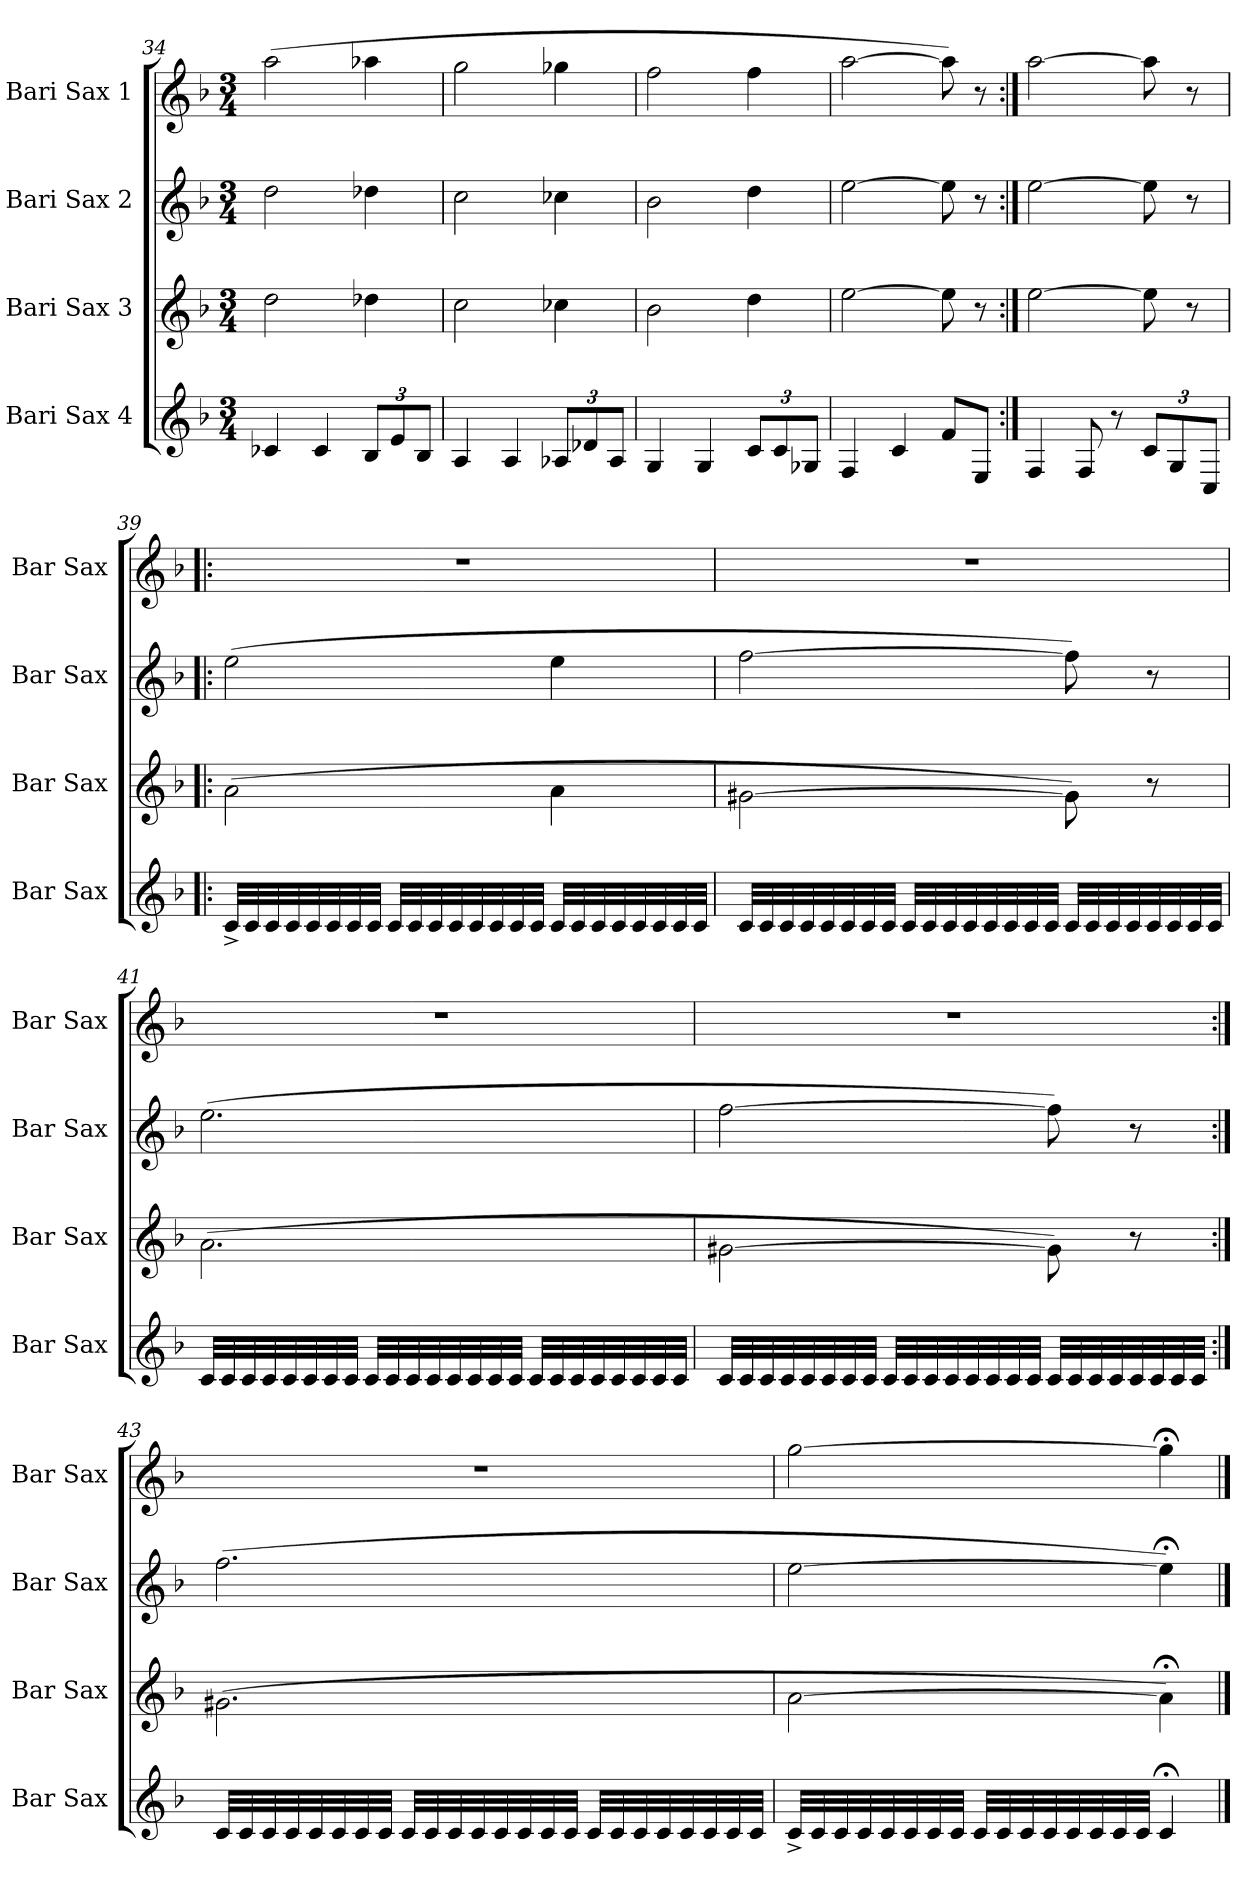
**kern	**kern	**kern	**kern
*part4	*part3	*part2	*part1
*staff4	*staff3	*staff2	*staff1
*I"Bari Sax 4	*I"Bari Sax 3	*I"Bari Sax 2	*I"Bari Sax 1
*I'Bar Sax	*I'Bar Sax	*I'Bar Sax	*I'Bar Sax
*clefG2	*clefG2	*clefG2	*clefG2
*ITrd12c21	*ITrd12c21	*ITrd12c21	*ITrd12c21
*k[b-]	*k[b-]	*k[b-]	*k[b-]
*F:	*F:	*F:	*F:
*M3/4	*M3/4	*M3/4	*M3/4
=34	=34	=34	=34
4C-X/	2d\	2d\	(>2a\
4C-/	.	.	.
12BB-/L	4d-X\	4d-X\	4a-X\
12E/	.	.	.
12BB-/J	.	.	.
=35	=35	=35	=35
4AA/	2c\	2c\	2g\
4AA/	.	.	.
12AA-X/L	4c-X\	4c-X\	4g-X\
12D-X/	.	.	.
12AA-/J	.	.	.
=36	=36	=36	=36
4GG/	2B-\	2B-\	2f\
4GG/	.	.	.
12C/L	4d\	4d\	4f\
12C/	.	.	.
12GG-X/J	.	.	.
=37	=37	=37	=37
4FF/	[2e\	[2e\	[2a\
4C/	.	.	.
8F/L	8e\]	8e\]	8a\])
8EE/J	8r	8r	8r
=38:|!	=38:|!	=38:|!	=38:|!
4FF/	[2e\	[2e\	[2a\
8FF/	.	.	.
8r	.	.	.
12C/L	8e\]	8e\]	8a\]
12GG/	.	.	.
.	8r	8r	8r
12CC/J	.	.	.
!!LO:PB:g=z
=39!|:	=39!|:	=39!|:	=39!|:
32C^</LLL	(>2A\	(>2e\	2.r
32C/	.	.	.
32C/	.	.	.
32C/	.	.	.
32C/	.	.	.
32C/	.	.	.
32C/	.	.	.
32C/JJJ	.	.	.
32C/LLL	.	.	.
32C/	.	.	.
32C/	.	.	.
32C/	.	.	.
32C/	.	.	.
32C/	.	.	.
32C/	.	.	.
32C/JJJ	.	.	.
32C/LLL	4A\	4e\	.
32C/	.	.	.
32C/	.	.	.
32C/	.	.	.
32C/	.	.	.
32C/	.	.	.
32C/	.	.	.
32C/JJJ	.	.	.
=40	=40	=40	=40
32C/LLL	[2G#X\	[2f\	2.r
32C/	.	.	.
32C/	.	.	.
32C/	.	.	.
32C/	.	.	.
32C/	.	.	.
32C/	.	.	.
32C/JJJ	.	.	.
32C/LLL	.	.	.
32C/	.	.	.
32C/	.	.	.
32C/	.	.	.
32C/	.	.	.
32C/	.	.	.
32C/	.	.	.
32C/JJJ	.	.	.
32C/LLL	8G#\])	8f\])	.
32C/	.	.	.
32C/	.	.	.
32C/	.	.	.
32C/	8r	8r	.
32C/	.	.	.
32C/	.	.	.
32C/JJJ	.	.	.
=41	=41	=41	=41
32C/LLL	(>2.A\	(>2.e\	2.r
32C/	.	.	.
32C/	.	.	.
32C/	.	.	.
32C/	.	.	.
32C/	.	.	.
32C/	.	.	.
32C/JJJ	.	.	.
32C/LLL	.	.	.
32C/	.	.	.
32C/	.	.	.
32C/	.	.	.
32C/	.	.	.
32C/	.	.	.
32C/	.	.	.
32C/JJJ	.	.	.
32C/LLL	.	.	.
32C/	.	.	.
32C/	.	.	.
32C/	.	.	.
32C/	.	.	.
32C/	.	.	.
32C/	.	.	.
32C/JJJ	.	.	.
=42	=42	=42	=42
32C/LLL	[2G#X\	[2f\	2.r
32C/	.	.	.
32C/	.	.	.
32C/	.	.	.
32C/	.	.	.
32C/	.	.	.
32C/	.	.	.
32C/JJJ	.	.	.
32C/LLL	.	.	.
32C/	.	.	.
32C/	.	.	.
32C/	.	.	.
32C/	.	.	.
32C/	.	.	.
32C/	.	.	.
32C/JJJ	.	.	.
32C/LLL	8G#\])	8f\])	.
32C/	.	.	.
32C/	.	.	.
32C/	.	.	.
32C/	8r	8r	.
32C/	.	.	.
32C/	.	.	.
32C/JJJ	.	.	.
=43:|!	=43:|!	=43:|!	=43:|!
32C/LLL	(>2.G#X\	(>2.f\	2.r
32C/	.	.	.
32C/	.	.	.
32C/	.	.	.
32C/	.	.	.
32C/	.	.	.
32C/	.	.	.
32C/JJJ	.	.	.
32C/LLL	.	.	.
32C/	.	.	.
32C/	.	.	.
32C/	.	.	.
32C/	.	.	.
32C/	.	.	.
32C/	.	.	.
32C/JJJ	.	.	.
32C/LLL	.	.	.
32C/	.	.	.
32C/	.	.	.
32C/	.	.	.
32C/	.	.	.
32C/	.	.	.
32C/	.	.	.
32C/JJJ	.	.	.
=44	=44	=44	=44
32C^</LLL	[2A\	[2e\	[2g\
32C/	.	.	.
32C/	.	.	.
32C/	.	.	.
32C/	.	.	.
32C/	.	.	.
32C/	.	.	.
32C/JJJ	.	.	.
32C/LLL	.	.	.
32C/	.	.	.
32C/	.	.	.
32C/	.	.	.
32C/	.	.	.
32C/	.	.	.
32C/	.	.	.
32C/JJJ	.	.	.
4C;</	4A;<\])	4e;<\])	4g;<\]
==	==	==	==
*-	*-	*-	*-
